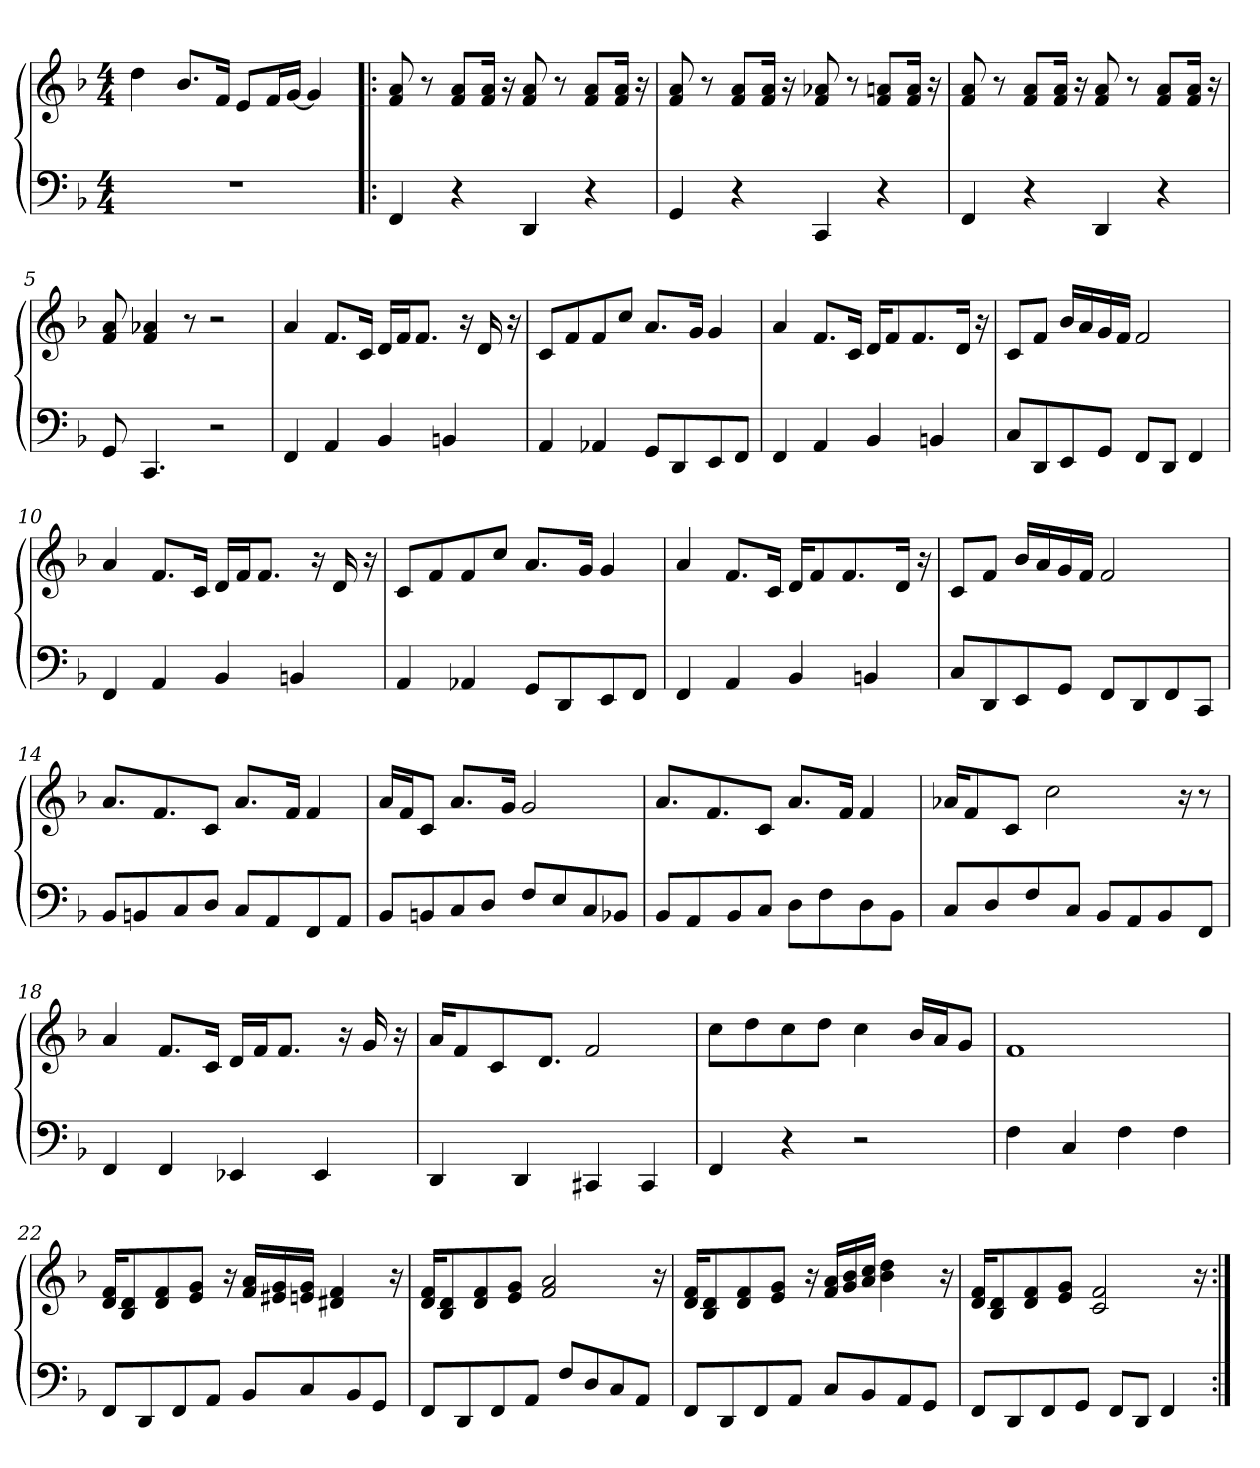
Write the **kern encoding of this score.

**kern	**kern
*part1	*part1
*staff2	*staff1
*clefF4	*clefG2
*k[b-]	*k[b-]
*M4/4	*M4/4
=1	=1
1r	4dd\
.	8.b-/L
.	16f/Jk
.	8e/L
.	16f/L
.	[16g/JJ
.	4g/]
=2!|:	=2!|:
4FF/	8f/ 8a/
.	8r
4r	8f/ 8a/L
.	16f/ 16a/Jk
.	16r
4DD/	8f/ 8a/
.	8r
4r	8f/ 8a/L
.	16f/ 16a/Jk
.	16r
=3	=3
4GG/	8f/ 8a/
.	8r
4r	8f/ 8a/L
.	16f/ 16a/Jk
.	16r
4CC/	8f/ 8a-X/
.	8r
4r	8f/ 8an/L
.	16f/ 16a/Jk
.	16r
=4	=4
4FF/	8f/ 8a/
.	8r
4r	8f/ 8a/L
.	16f/ 16a/Jk
.	16r
4DD/	8f/ 8a/
.	8r
4r	8f/ 8a/L
.	16f/ 16a/Jk
.	16r
!!LO:LB:g=z
=5	=5
8GG/	8f/ 8a/
4.CC/	4f/ 4a-X/
.	8r
2r	2r
=6	=6
4FF/	4a/
4AA/	8.f/L
.	16c/Jk
4BB-/	16d/LL
.	16f/J
.	8.f/J
4BBn/	.
.	16r
.	16d/
.	16r
=7	=7
4AA/	8c/L
.	8f/
4AA-X/	8f/
.	8cc/J
8GG/L	8.a/L
8DD/	.
.	16g/Jk
8EE/	4g/
8FF/J	.
=8	=8
4FF/	4a/
4AA/	8.f/L
.	16c/Jk
4BB-/	16d/KL
.	8f/
.	8.f/
4BBn/	.
.	16d/Jk
.	16r
=9	=9
8C/L	8c/L
8DD/	8f/J
8EE/	16b-/LL
.	16a/
8GG/J	16g/
.	16f/JJ
8FF/L	2f/
8DD/J	.
4FF/	.
!!LO:LB:g=z
=10	=10
4FF/	4a/
4AA/	8.f/L
.	16c/Jk
4BB-/	16d/LL
.	16f/J
.	8.f/J
4BBn/	.
.	16r
.	16d/
.	16r
=11	=11
4AA/	8c/L
.	8f/
4AA-X/	8f/
.	8cc/J
8GG/L	8.a/L
8DD/	.
.	16g/Jk
8EE/	4g/
8FF/J	.
=12	=12
4FF/	4a/
4AA/	8.f/L
.	16c/Jk
4BB-/	16d/KL
.	8f/
.	8.f/
4BBn/	.
.	16d/Jk
.	16r
=13	=13
8C/L	8c/L
8DD/	8f/J
8EE/	16b-/LL
.	16a/
8GG/J	16g/
.	16f/JJ
8FF/L	2f/
8DD/	.
8FF/	.
8CC/J	.
!!LO:LB:g=z
=14	=14
8BB-/L	8.a/L
8BBn/	.
.	8.f/
8C/	.
8D/J	8c/J
8C/L	8.a/L
8AA/	.
.	16f/Jk
8FF/	4f/
8AA/J	.
=15	=15
8BB-/L	16a/LL
.	16f/J
8BBn/	8c/J
8C/	8.a/L
8D/J	.
.	16g/Jk
8F/L	2g/
8E/	.
8C/	.
8BB-X/J	.
=16	=16
8BB-/L	8.a/L
8AA/	.
.	8.f/
8BB-/	.
8C/J	8c/J
8D\L	8.a/L
8F\	.
.	16f/Jk
8D\	4f/
8BB-\J	.
=17	=17
8C/L	16a-X/KL
.	8f/
8D/	.
.	8c/J
8F/	.
.	2cc\
8C/J	.
8BB-/L	.
8AA/	.
8BB-/	.
.	16r
8FF/J	8r
!!LO:LB:g=z
=18	=18
4FF/	4a/
4FF/	8.f/L
.	16c/Jk
4EE-X/	16d/LL
.	16f/J
.	8.f/J
4EE-/	.
.	16r
.	16g/
.	16r
=19	=19
4DD/	16a/KL
.	8f/
.	8c/
4DD/	.
.	8.d/J
4CC#X/	2f/
4CC#/	.
=20	=20
4FF/	8cc\L
.	8dd\
4r	8cc\
.	8dd\J
2r	4cc\
.	16b-/LL
.	16a/J
.	8g/J
=21	=21
4F\	1f
4C/	.
4F\	.
4F\	.
=22	=22
8FF/L	16d/ 16f/KL
.	8B-/ 8d/
8DD/	.
.	8d/ 8f/
8FF/	.
.	8e/ 8g/J
8AA/J	.
.	16r
8BB-/L	16f/ 16a/LL
.	16e#X/ 16g/
8C/	16en/ 16g/JJ
.	4d#X/ 4f/
8BB-/	.
8GG/J	.
.	16r
!!LO:PB:g=z
=23	=23
8FF/L	16d/ 16f/KL
.	8B-/ 8d/
8DD/	.
.	8d/ 8f/
8FF/	.
.	8e/ 8g/J
8AA/J	.
.	2f/ 2a/
8F/L	.
8D/	.
8C/	.
8AA/J	.
.	16r
=24	=24
8FF/L	16d/ 16f/KL
.	8B-/ 8d/
8DD/	.
.	8d/ 8f/
8FF/	.
.	8e/ 8g/J
8AA/J	.
.	16r
8C/L	16f/ 16a/LL
.	16g/ 16b-/
8BB-/	16a/ 16cc/JJ
.	4b-\ 4dd\
8AA/	.
8GG/J	.
.	16r
=25	=25
8FF/L	16d/ 16f/KL
.	8B-/ 8d/
8DD/	.
.	8d/ 8f/
8FF/	.
.	8e/ 8g/J
8GG/J	.
.	2c/ 2f/
8FF/L	.
8DD/J	.
4FF/	.
.	16r
=:|!	=:|!
*-	*-
